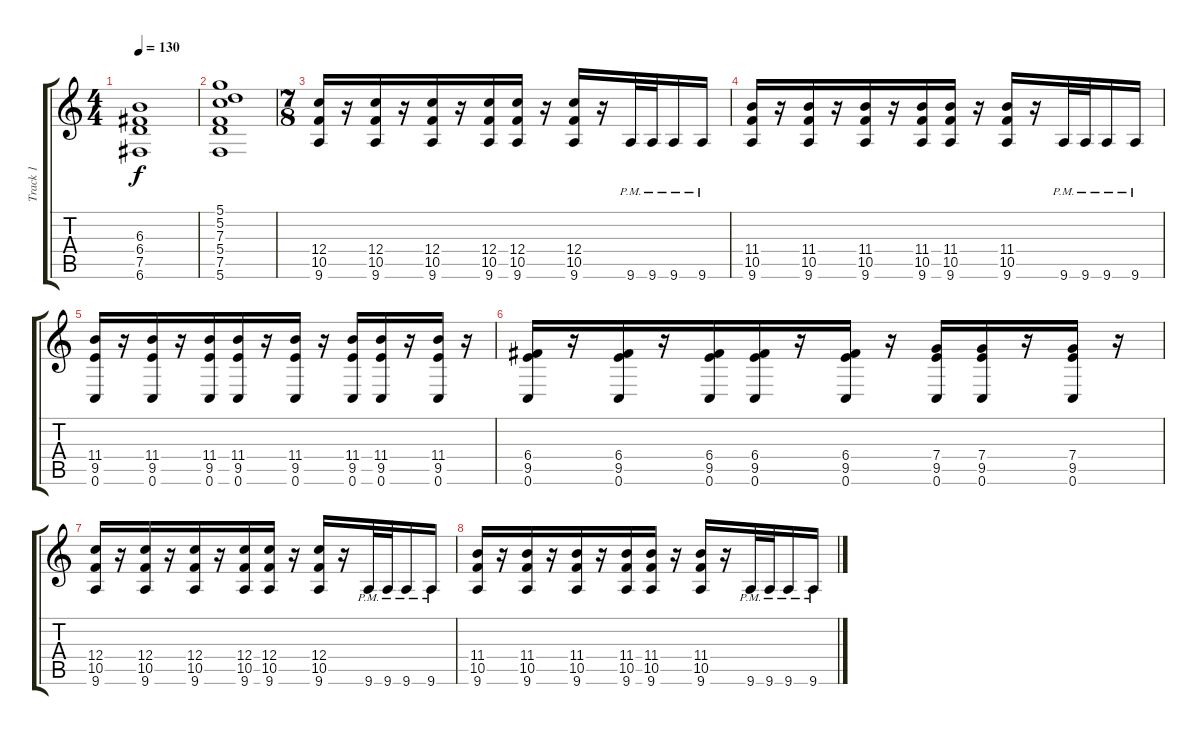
\track ("Track 1" "Track 1") {instrument distortionguitar}
\staff {score tabs}
\tuning (D4 A3 F3 C3 G2 C2) {hide}
\ts (4 4)
\tempo 130
\clef g2
\ks c
(6.3 6.4 7.5 6.6).1{dy f} |
(5.1 5.2 7.3 5.4 7.5 5.6).1 |
\ts (7 8)
(12.4 10.5 9.6).16 r.16 (12.4 10.5 9.6).16 r.16 (12.4 10.5 9.6).16 r.16 (12.4 10.5 9.6).16 (12.4 10.5 9.6).16 r.16 (12.4 10.5 9.6).16 r.16 9.6{pm}.32 9.6{pm}.32 9.6{pm}.16 9.6{pm}.16 |
(11.4 10.5 9.6).16 r.16 (11.4 10.5 9.6).16 r.16 (11.4 10.5 9.6).16 r.16 (11.4 10.5 9.6).16 (11.4 10.5 9.6).16 r.16 (11.4 10.5 9.6).16 r.16 9.6{pm}.32 9.6{pm}.32 9.6{pm}.16 9.6{pm}.16 |
(11.4 9.5 0.6).16 r.16 (11.4 9.5 0.6).16 r.16 (11.4 9.5 0.6).16 (11.4 9.5 0.6).16 r.16 (11.4 9.5 0.6).16 r.16 (11.4 9.5 0.6).16 (11.4 9.5 0.6).16 r.16 (11.4 9.5 0.6).16 r.16 |
(6.4 9.5 0.6).16 r.16 (6.4 9.5 0.6).16 r.16 (6.4 9.5 0.6).16 (6.4 9.5 0.6).16 r.16 (6.4 9.5 0.6).16 r.16 (7.4 9.5 0.6).16 (7.4 9.5 0.6).16 r.16 (7.4 9.5 0.6).16 r.16 |
(12.4 10.5 9.6).16 r.16 (12.4 10.5 9.6).16 r.16 (12.4 10.5 9.6).16 r.16 (12.4 10.5 9.6).16 (12.4 10.5 9.6).16 r.16 (12.4 10.5 9.6).16 r.16 9.6{pm}.32 9.6{pm}.32 9.6{pm}.16 9.6{pm}.16 |
(11.4 10.5 9.6).16 r.16 (11.4 10.5 9.6).16 r.16 (11.4 10.5 9.6).16 r.16 (11.4 10.5 9.6).16 (11.4 10.5 9.6).16 r.16 (11.4 10.5 9.6).16 r.16 9.6{pm}.32 9.6{pm}.32 9.6{pm}.16 9.6{pm}.16
